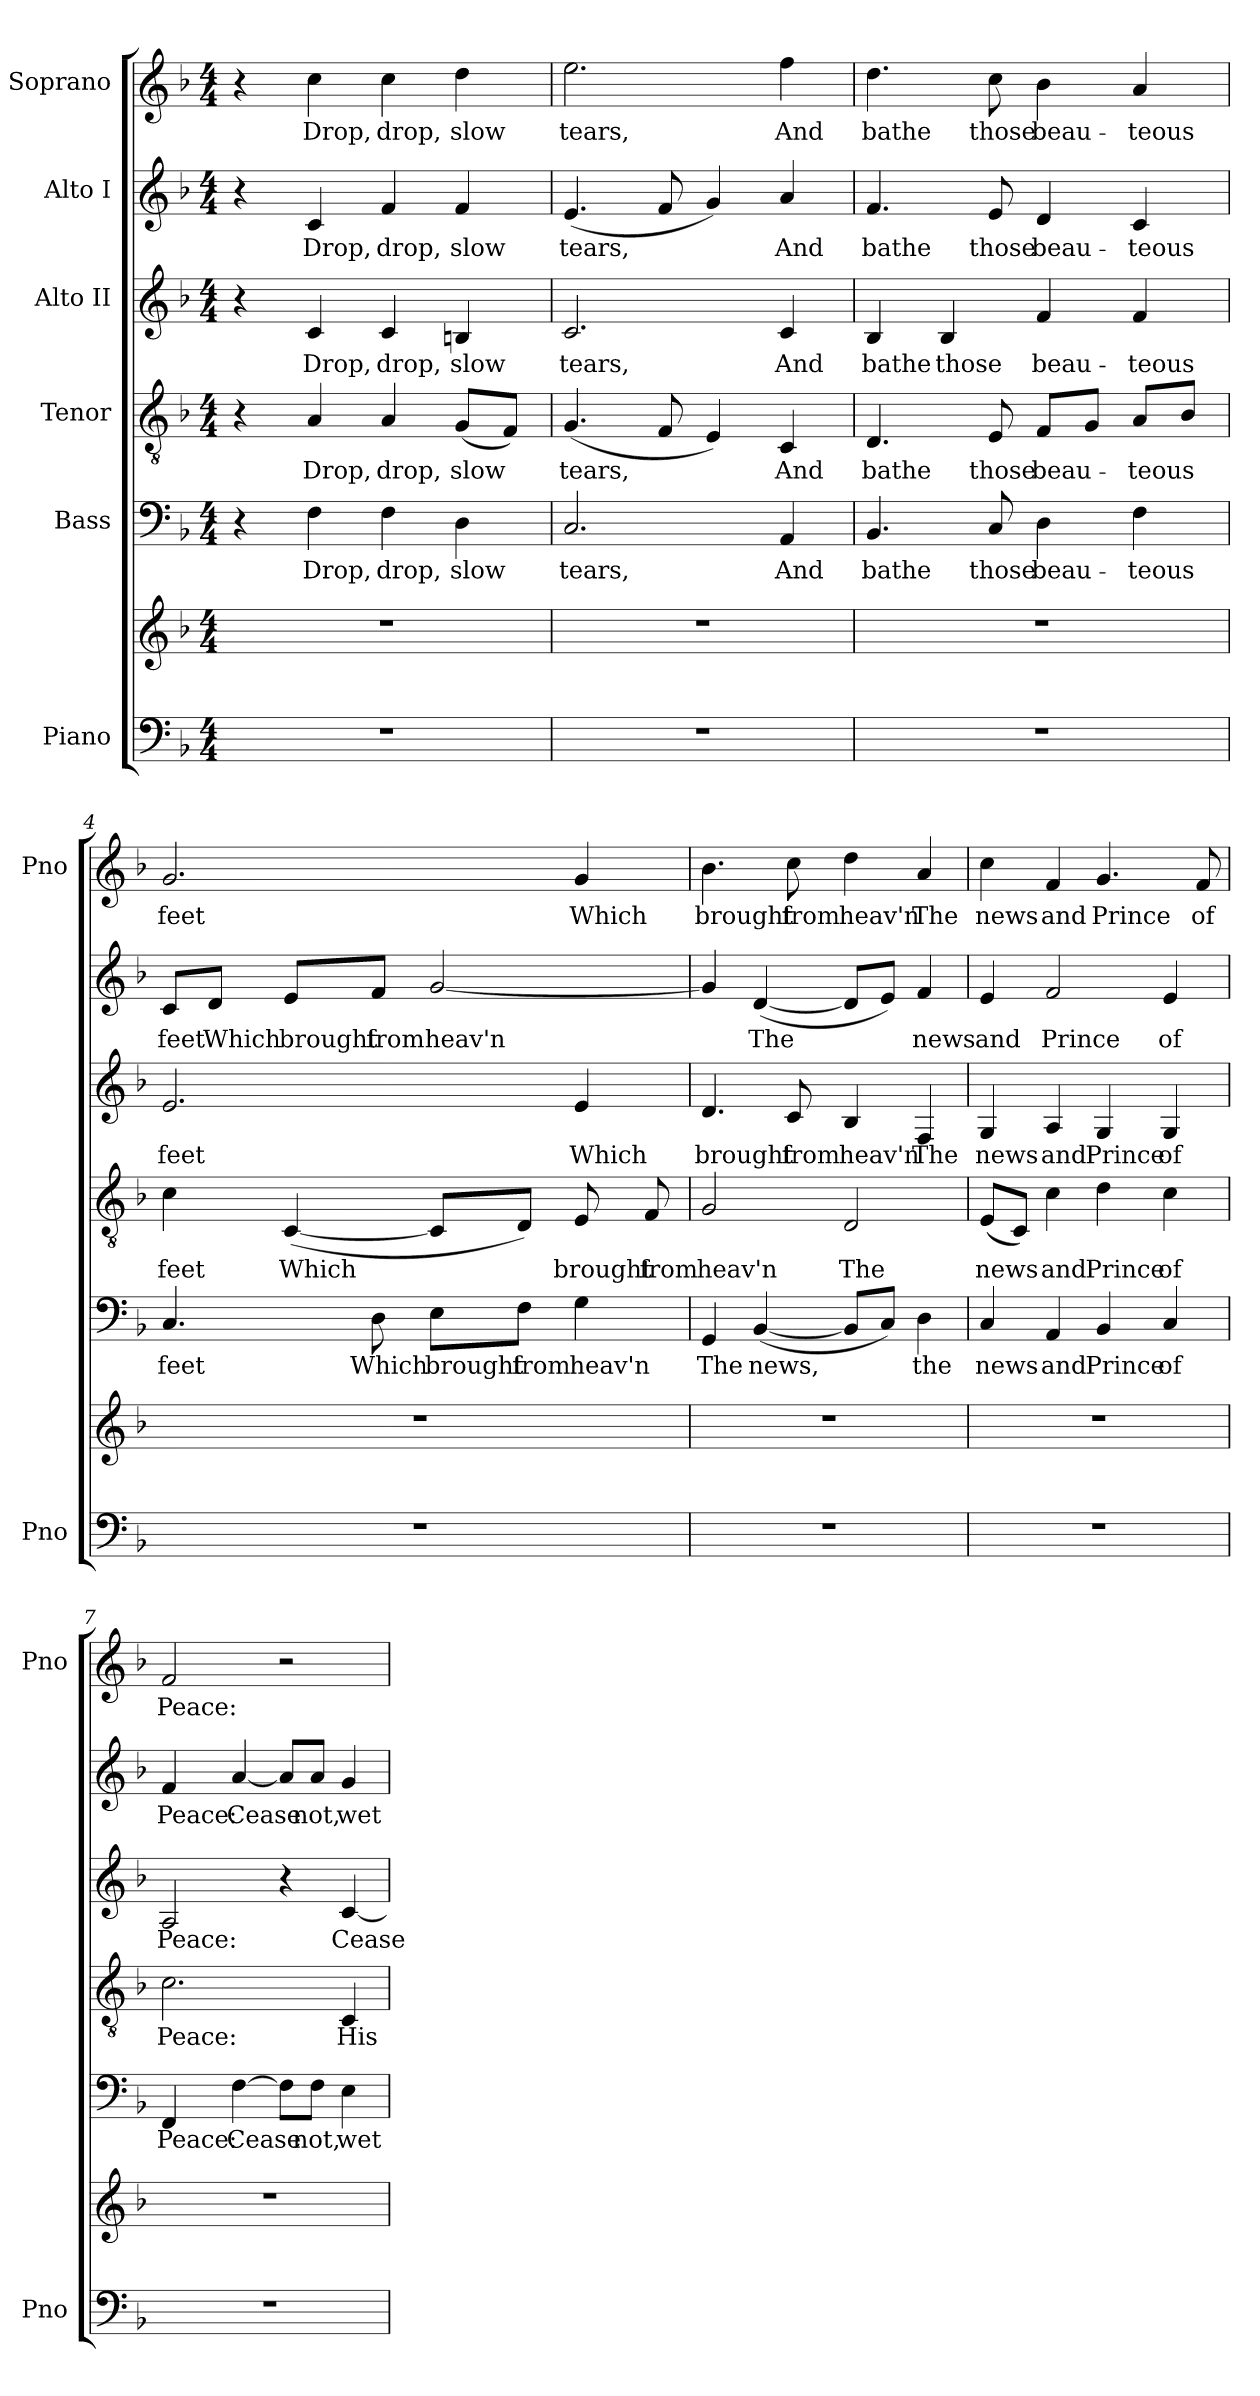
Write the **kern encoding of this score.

**kern	**kern	**kern	**text	**kern	**text	**kern	**text	**kern	**text	**kern	**text
*part6	*part6	*part5	*part5	*part4	*part4	*part3	*part3	*part2	*part2	*part1	*part1
*staff7	*staff6	*staff5	*staff5	*staff4	*staff4	*staff3	*staff3	*staff2	*staff2	*staff1	*staff1
*I"Piano	*	*I"Bass	*	*I"Tenor	*	*I"Alto II	*	*I"Alto I	*	*I"Soprano	*
*I'Pno	*	*	*	*	*	*	*	*	*	*I'Pno	*
*clefF4	*clefG2	*clefF4	*	*clefGv2	*	*clefG2	*	*clefG2	*	*clefG2	*
*k[b-]	*k[b-]	*k[b-]	*	*k[b-]	*	*k[b-]	*	*k[b-]	*	*k[b-]	*
*F:	*F:	*F:	*	*F:	*	*F:	*	*F:	*	*F:	*
*M4/4	*M4/4	*M4/4	*	*M4/4	*	*M4/4	*	*M4/4	*	*M4/4	*
=1	=1	=1	=1	=1	=1	=1	=1	=1	=1	=1	=1
1r	1r	4r	.	4r	.	4r	.	4r	.	4r	.
.	.	4F\	Drop,	4A/	Drop,	4c/	Drop,	4c/	Drop,	4cc\	Drop,
.	.	4F\	drop,	4A/	drop,	4c/	drop,	4f/	drop,	4cc\	drop,
.	.	4D\	slow	(8G/L	slow	4Bn/	slow	4f/	slow	4dd\	slow
.	.	.	.	8F/J)	.	.	.	.	.	.	.
=2	=2	=2	=2	=2	=2	=2	=2	=2	=2	=2	=2
1r	1r	2.C/	tears,	(4.G/	tears,	2.c/	tears,	(4.e/	tears,	2.ee\	tears,
.	.	.	.	8F/	.	.	.	8f/	.	.	.
.	.	.	.	4E/)	.	.	.	4g/)	.	.	.
.	.	4AA/	And	4C/	And	4c/	And	4a/	And	4ff\	And
=3	=3	=3	=3	=3	=3	=3	=3	=3	=3	=3	=3
1r	1r	4.BB-/	bathe	4.D/	bathe	4B-/	bathe	4.f/	bathe	4.dd\	bathe
.	.	.	.	.	.	4B-/	those	.	.	.	.
.	.	8C/	those	8E/	those	.	.	8e/	those	8cc\	those
.	.	4D\	beau-	8F/L	beau-	4f/	beau-	4d/	beau-	4b-\	beau-
.	.	.	.	8G/J	.	.	.	.	.	.	.
.	.	4F\	-teous	8A/L	-teous	4f/	-teous	4c/	-teous	4a/	-teous
.	.	.	.	8B-/J	.	.	.	.	.	.	.
!!LO:LB:g=z
=4	=4	=4	=4	=4	=4	=4	=4	=4	=4	=4	=4
1r	1r	4.C/	feet	4c\	feet	2.e/	feet	8c/L	feet	2.g/	feet
.	.	.	.	.	.	.	.	8d/J	Which	.	.
.	.	.	.	([4C/	Which	.	.	8e/L	brought	.	.
.	.	8D\	Which	.	.	.	.	8f/J	from	.	.
.	.	8E\L	brought	8C/L]	.	.	.	[2g/	heav'n	.	.
.	.	8F\J	from	8D/J)	.	.	.	.	.	.	.
.	.	4G\	heav'n	8E/	brought	4e/	Which	.	.	4g/	Which
.	.	.	.	8F/	from	.	.	.	.	.	.
=5	=5	=5	=5	=5	=5	=5	=5	=5	=5	=5	=5
1r	1r	4GG/	The	2G/	heav'n	4.d/	brought	4g/]	.	4.b-\	brought
.	.	([4BB-/	news,	.	.	.	.	([4d/	The	.	.
.	.	.	.	.	.	8c/	from	.	.	8cc\	from
.	.	8BB-/L]	.	2D/	The	4B-/	heav'n	8d/L]	.	4dd\	heav'n
.	.	8C/J)	.	.	.	.	.	8e/J)	.	.	.
.	.	4D\	the	.	.	4F/	The	4f/	news	4a/	The
=6	=6	=6	=6	=6	=6	=6	=6	=6	=6	=6	=6
1r	1r	4C/	news	(8E/L	news	4G/	news	4e/	and	4cc\	news
.	.	.	.	8C/J)	.	.	.	.	.	.	.
.	.	4AA/	and	4c\	and	4A/	and	2f/	Prince	4f/	and
.	.	4BB-/	Prince	4d\	Prince	4G/	Prince	.	.	4.g/	Prince
.	.	4C/	of	4c\	of	4G/	of	4e/	of	.	.
.	.	.	.	.	.	.	.	.	.	8f/	of
!!LO:LB:g=z
=7	=7	=7	=7	=7	=7	=7	=7	=7	=7	=7	=7
1r	1r	4FF/	Peace:	2.c\	Peace:	2A/	Peace:	4f/	Peace:	2f/	Peace:
.	.	[4F\	Cease	.	.	.	.	[4a/	Cease	.	.
.	.	8F\L]	.	.	.	4r	.	8a/L]	.	2r	.
.	.	8F\J	not,	.	.	.	.	8a/J	not,	.	.
.	.	4E\	wet	4C/	His	[4c/	Cease	4g/	wet	.	.
=	=	=	=	=	=	=	=	=	=	=	=
*-	*-	*-	*-	*-	*-	*-	*-	*-	*-	*-	*-
